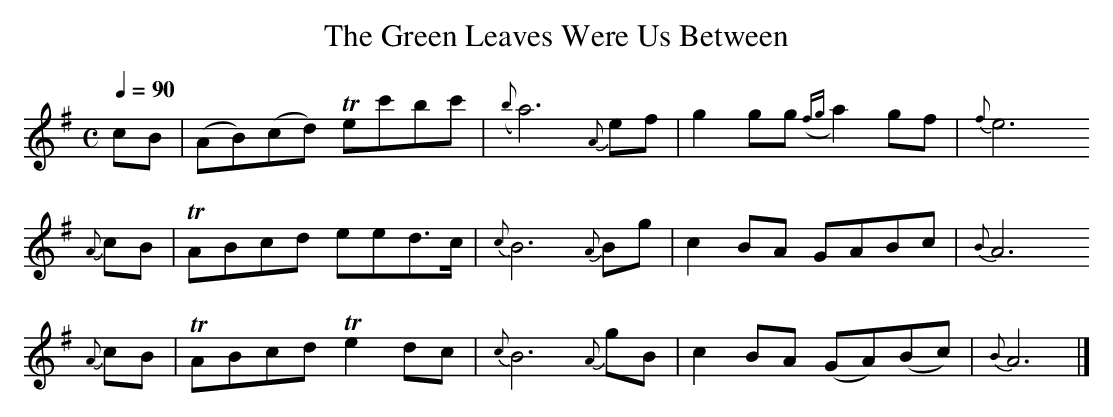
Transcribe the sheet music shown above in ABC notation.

X:1
T:The Green Leaves Were Us Between
M:C
L:1/8
Q:1/4=90
K:A Dorian
   cB|(AB)(cd) Tec'bc'|({b}a6){A}ef|g2gg ({fg}a2) gf |{f}e6
{A}cB|TABcd     eed>c | {c}B6 {A}Bg|c2BA      GABc   |{B}A6
{A}cB|TABcd    Te2dc  | {c}B6 {A}gB|c2BA     (GA)(Bc)|{B}A6|]
